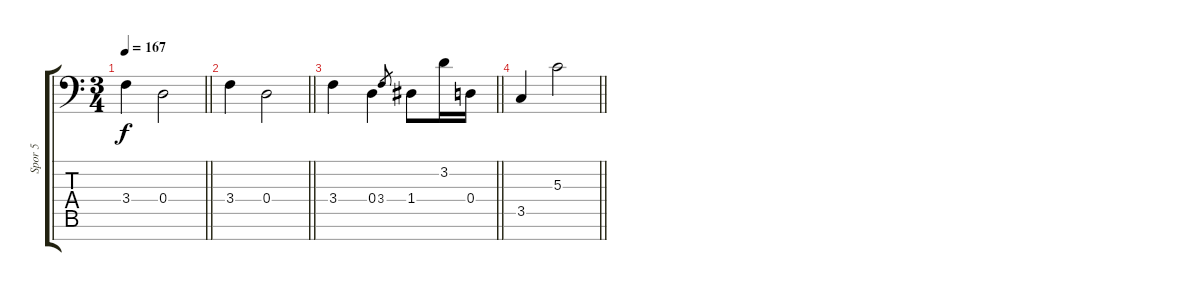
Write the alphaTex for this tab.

\track ("Spor 5" "Spor 5") {instrument choiraahs}
\staff {score tabs}
\tuning (E4 B3 G3 D3 A2 E2 C-1) {hide}
\ts (3 4)
\tempo 167
\clef f4
\barLineRight lightlight
\ks c
3.4.4{dy f} 0.4.2 |
\barLineRight lightlight
3.4.4 0.4.2 |
\barLineRight lightlight
3.4.4 0.4.4 3.4.8{gr} 1.4.8 3.2.16 0.4.16 |
\barLineRight lightlight
3.5.4 5.3.2
